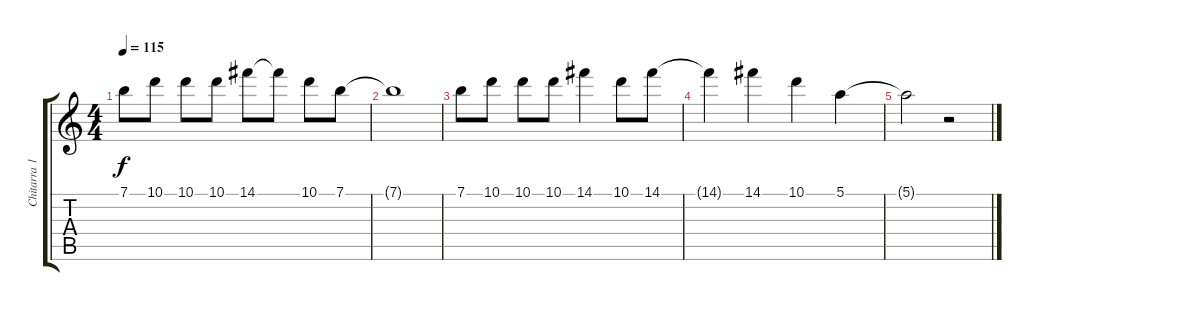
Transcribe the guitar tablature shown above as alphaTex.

\track ("Chitarra 1" "Chitarra 1") {instrument electricguitarjazz}
\staff {score tabs}
\tuning (E4 B3 G3 D3 A2 E2) {hide}
\ts (4 4)
\tempo 115
\clef g2
\ks c
7.1.8{dy f} 10.1.8 10.1.8 10.1.8 14.1.8 14.1{t}.8 10.1.8 7.1.8 |
7.1{t}.1 |
7.1.8 10.1.8 10.1.8 10.1.8 14.1.4 10.1.8 14.1.8 |
14.1{t}.4 14.1.4 10.1.4 5.1.4 |
5.1{t}.2 r.2
